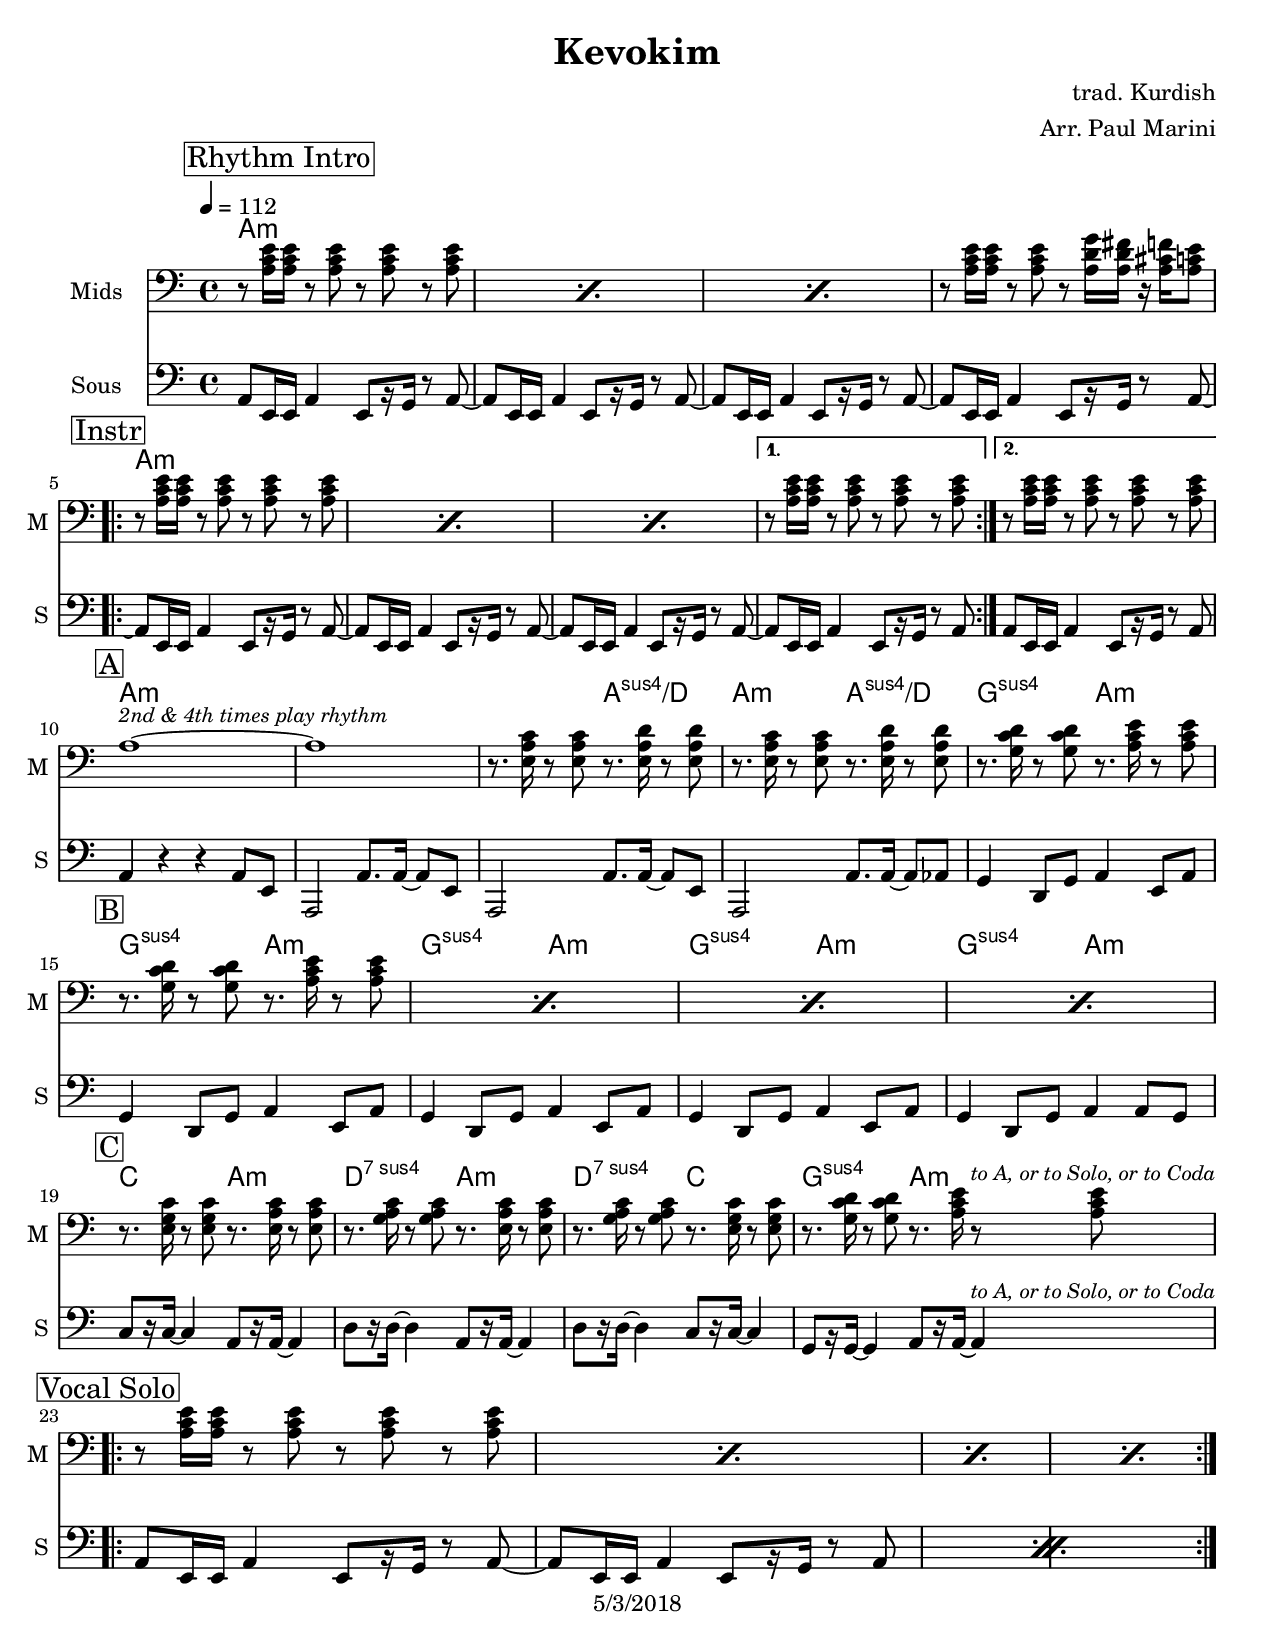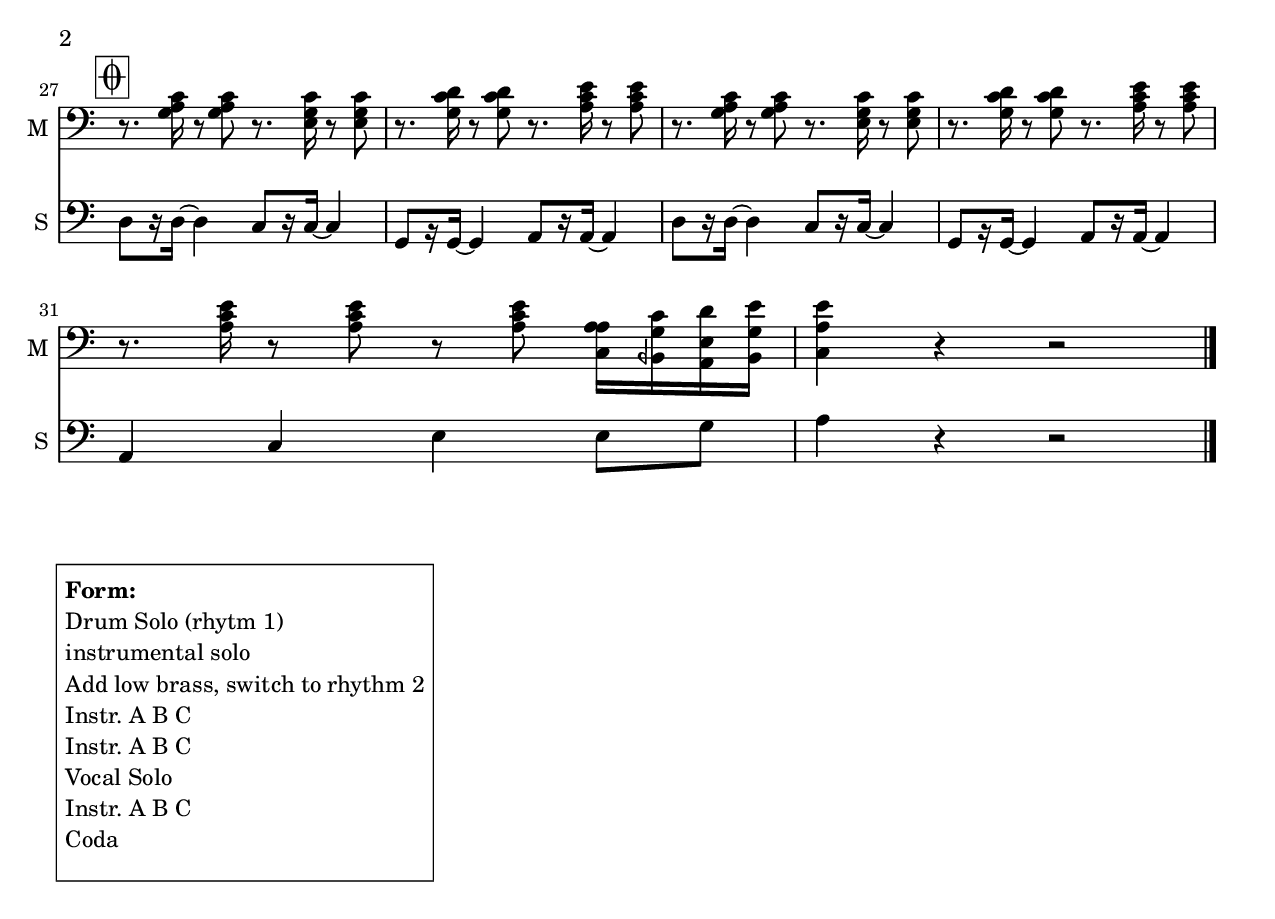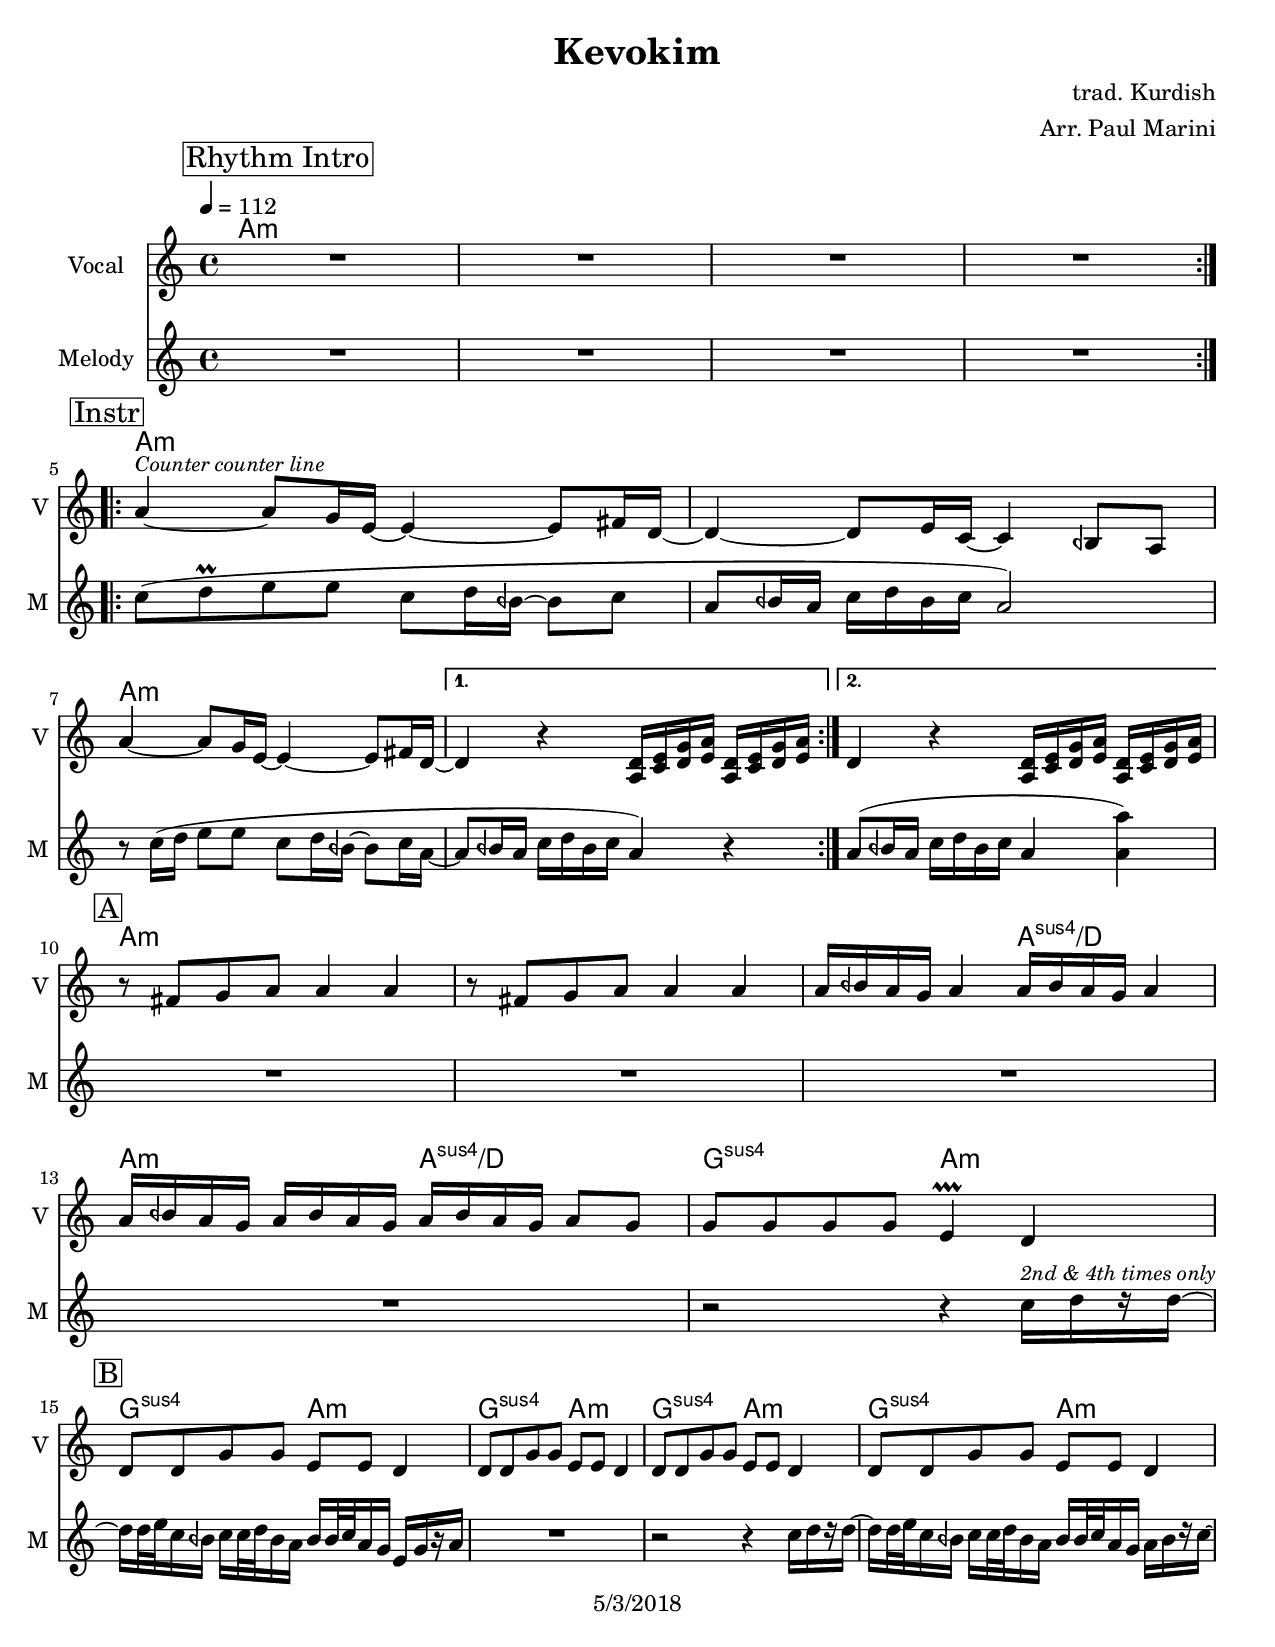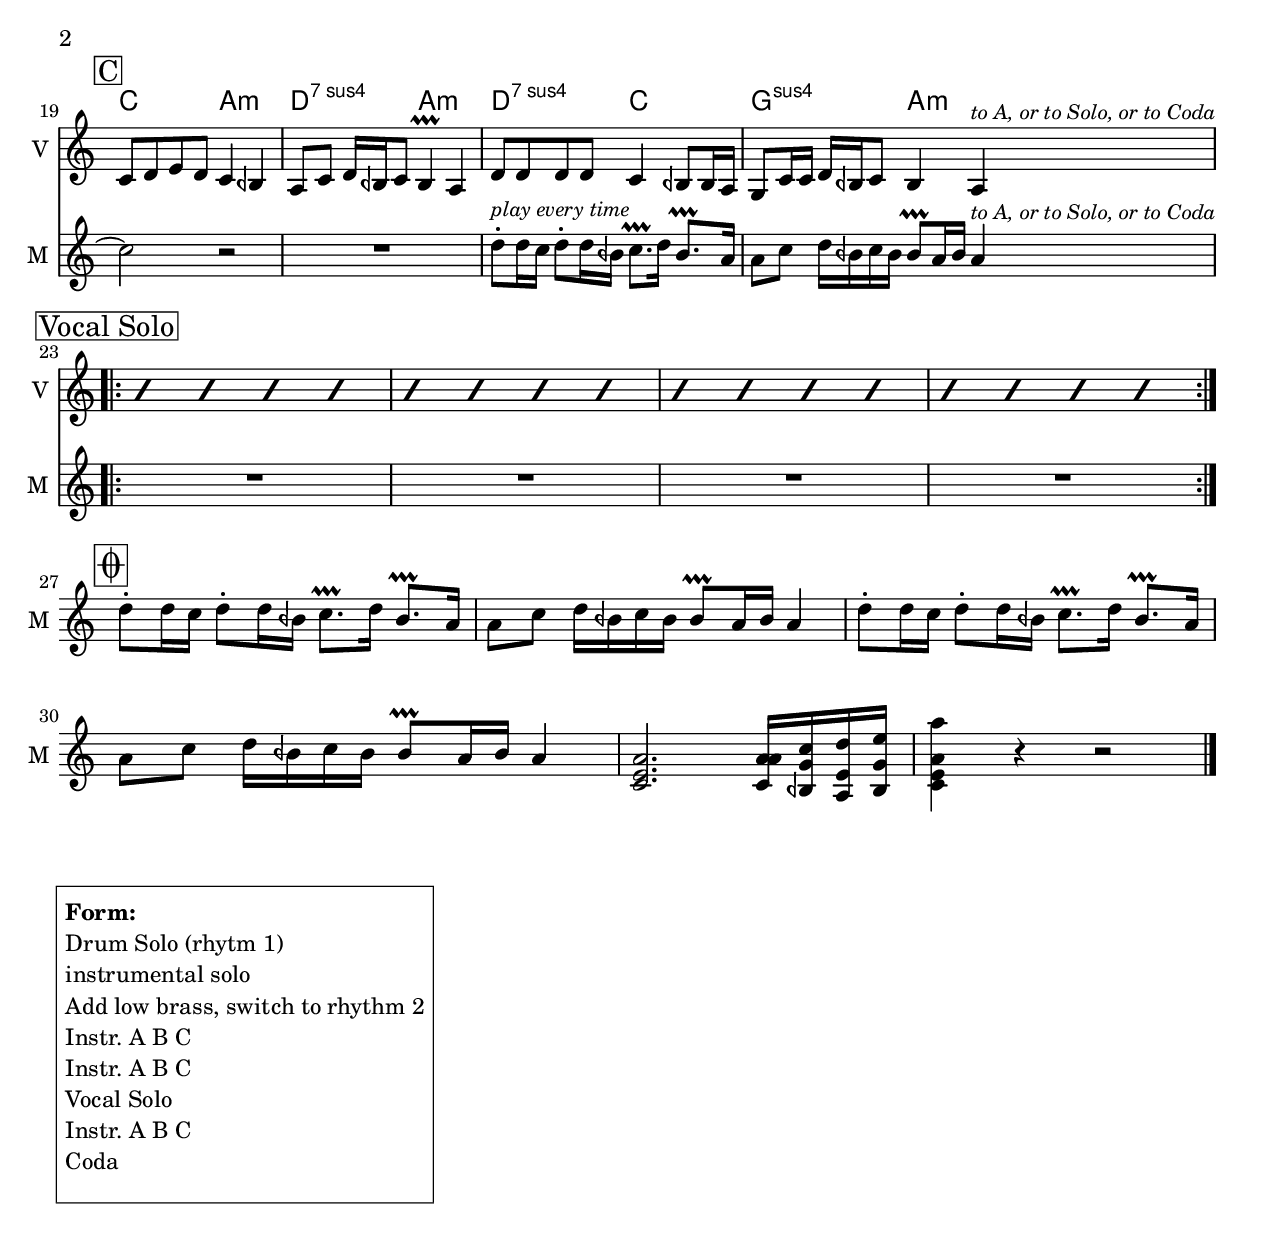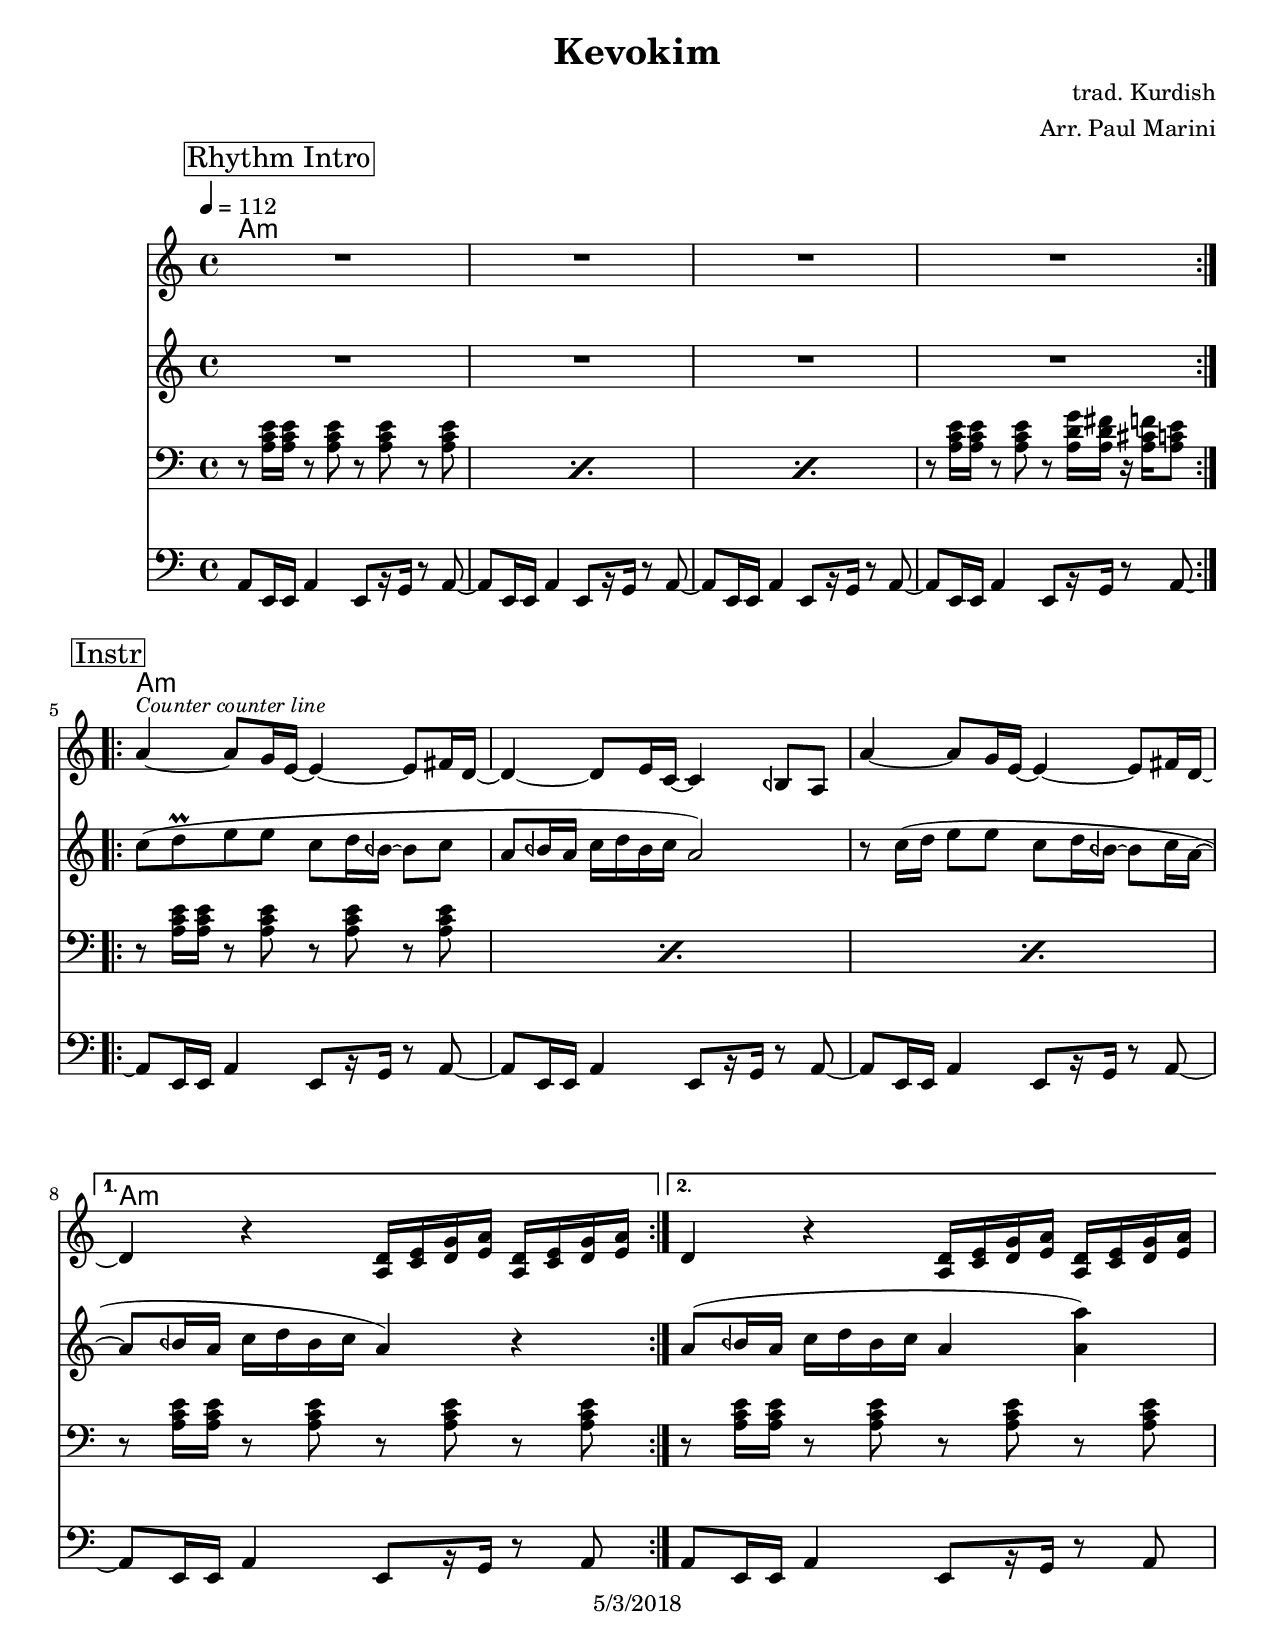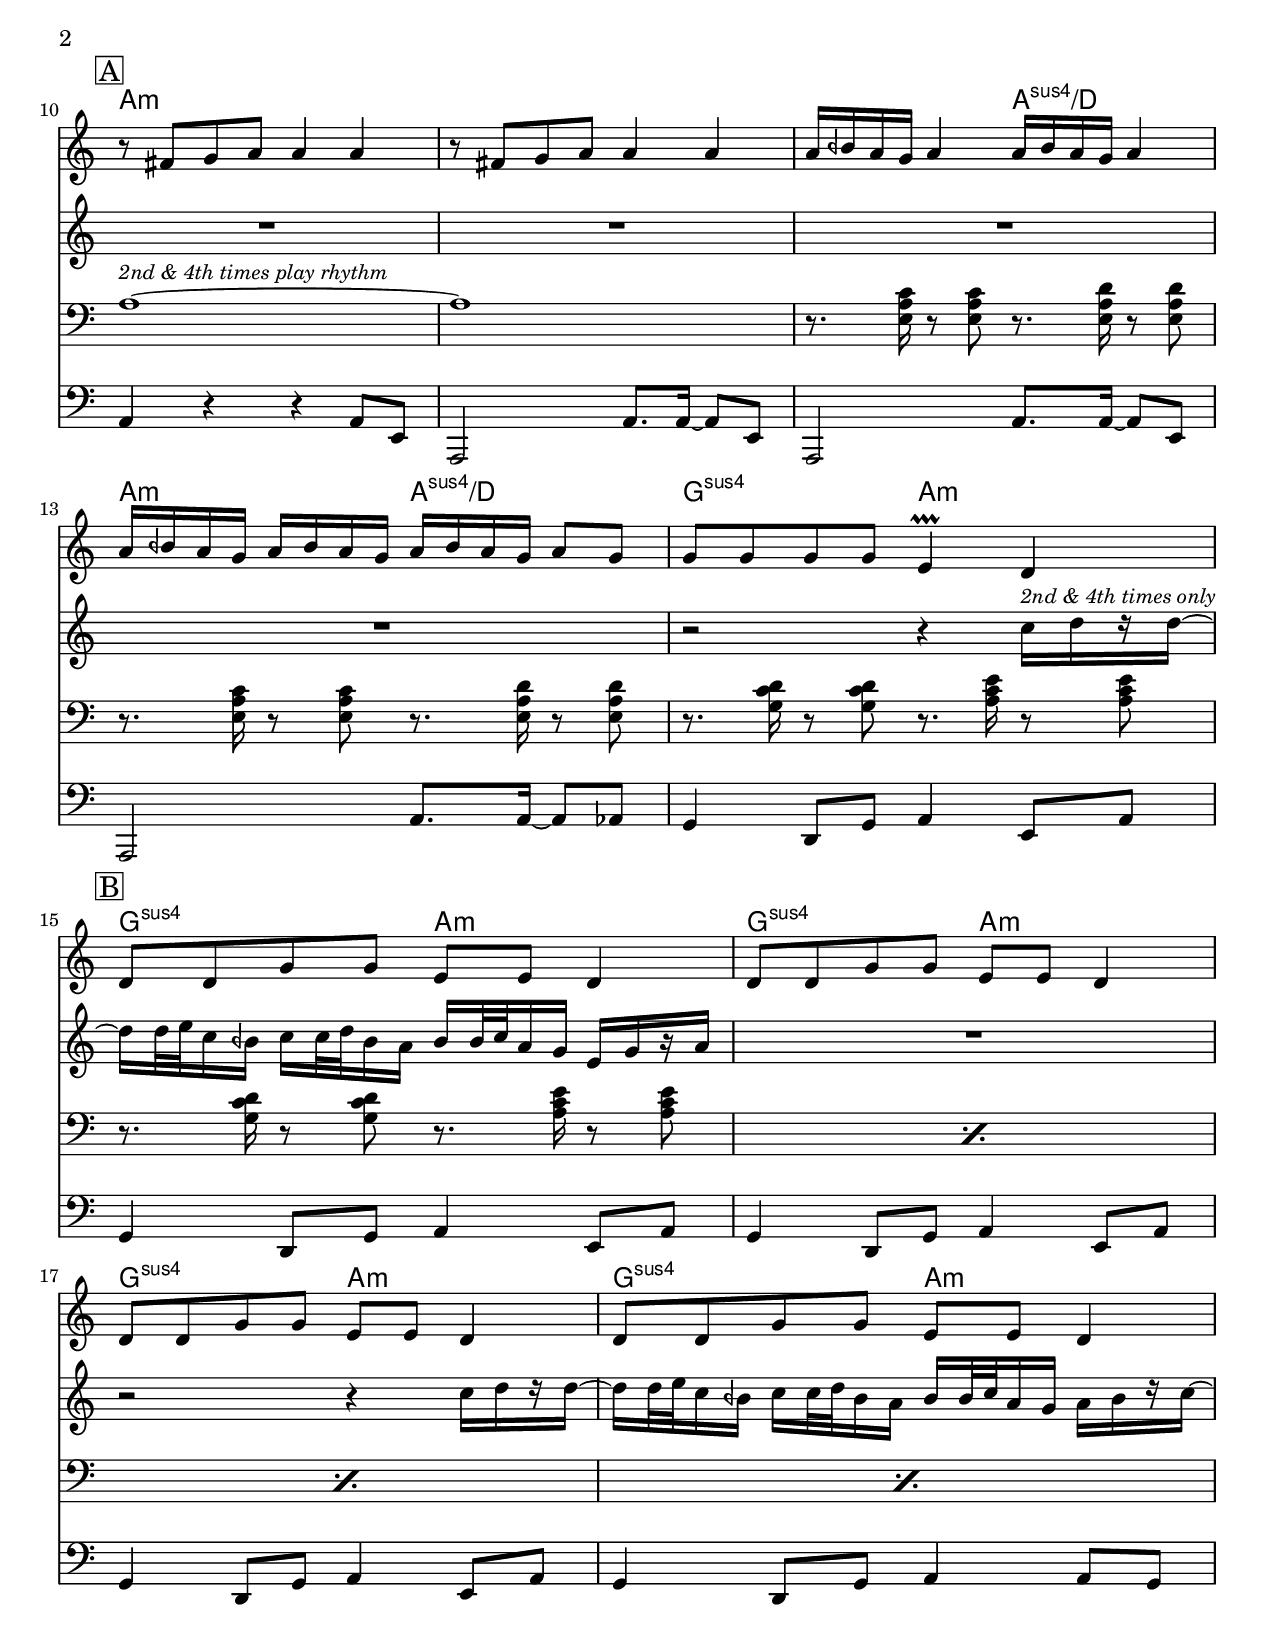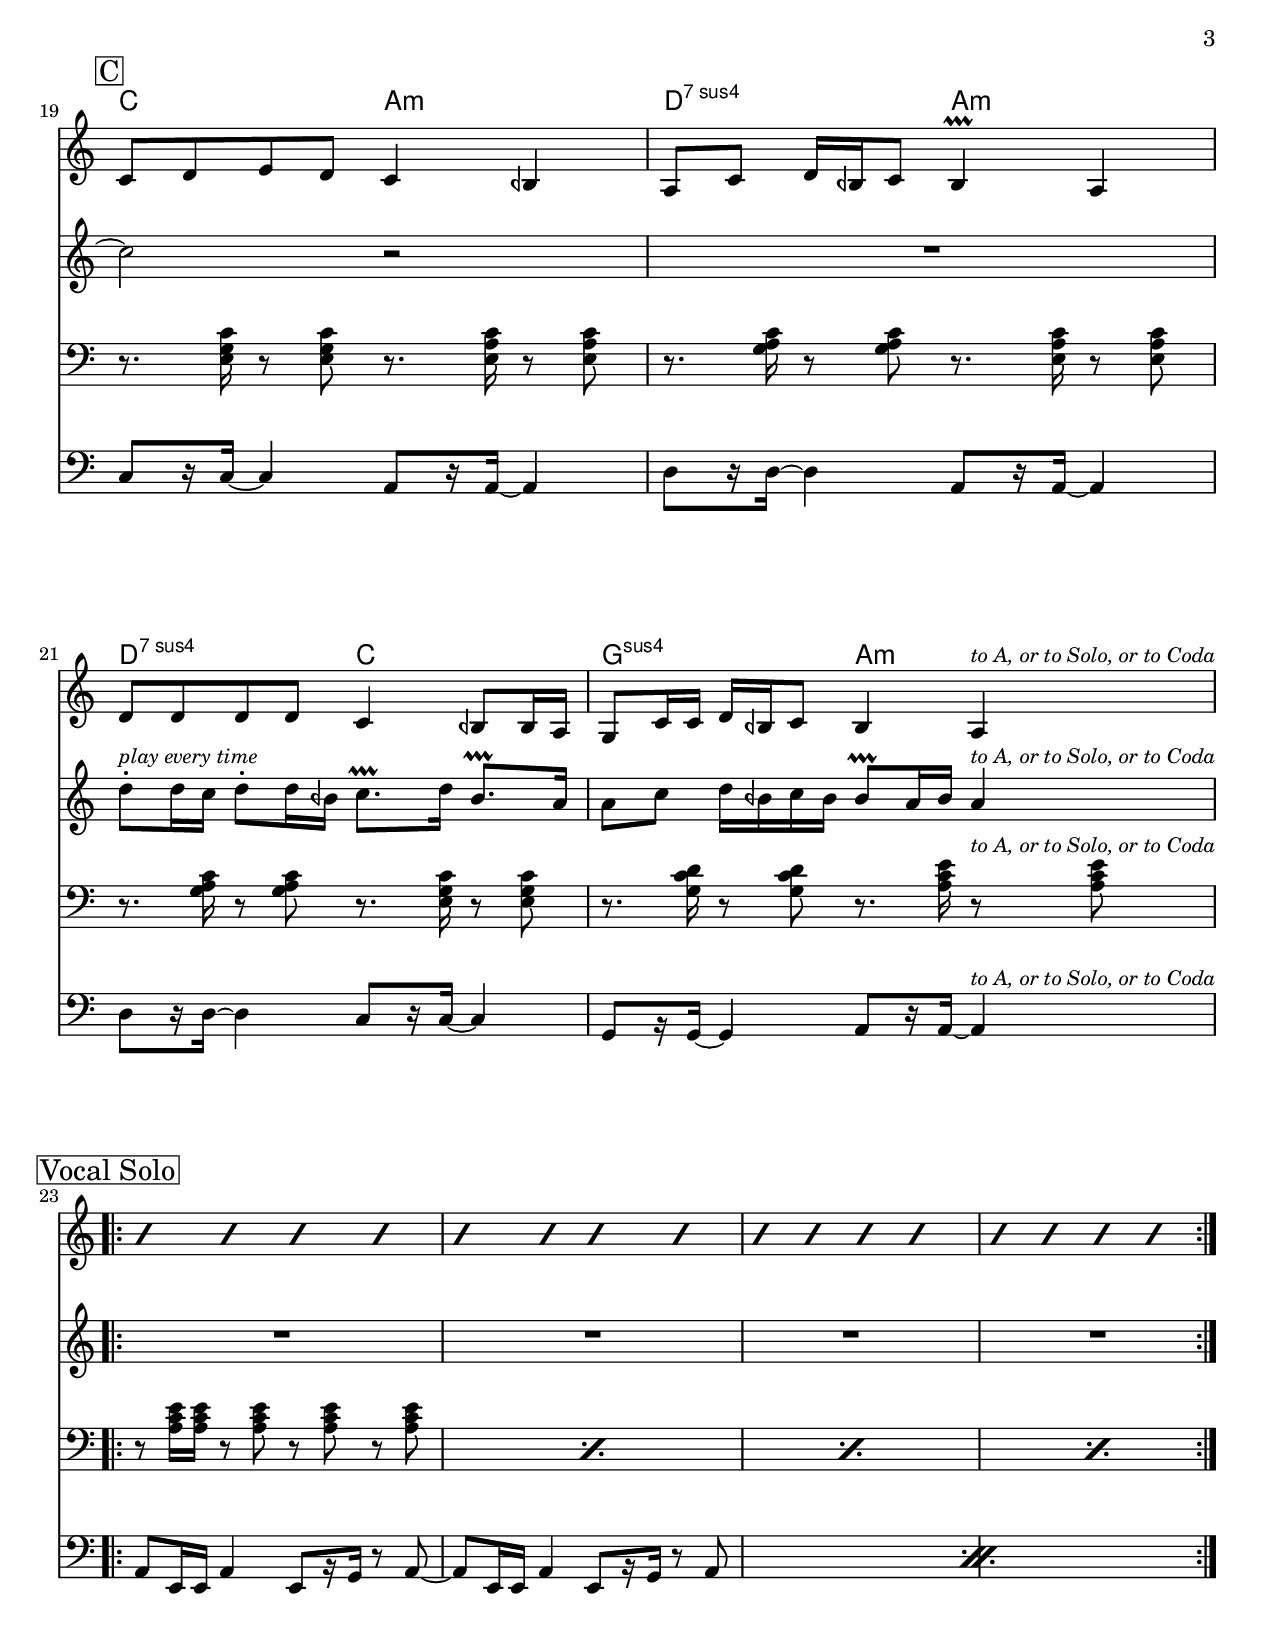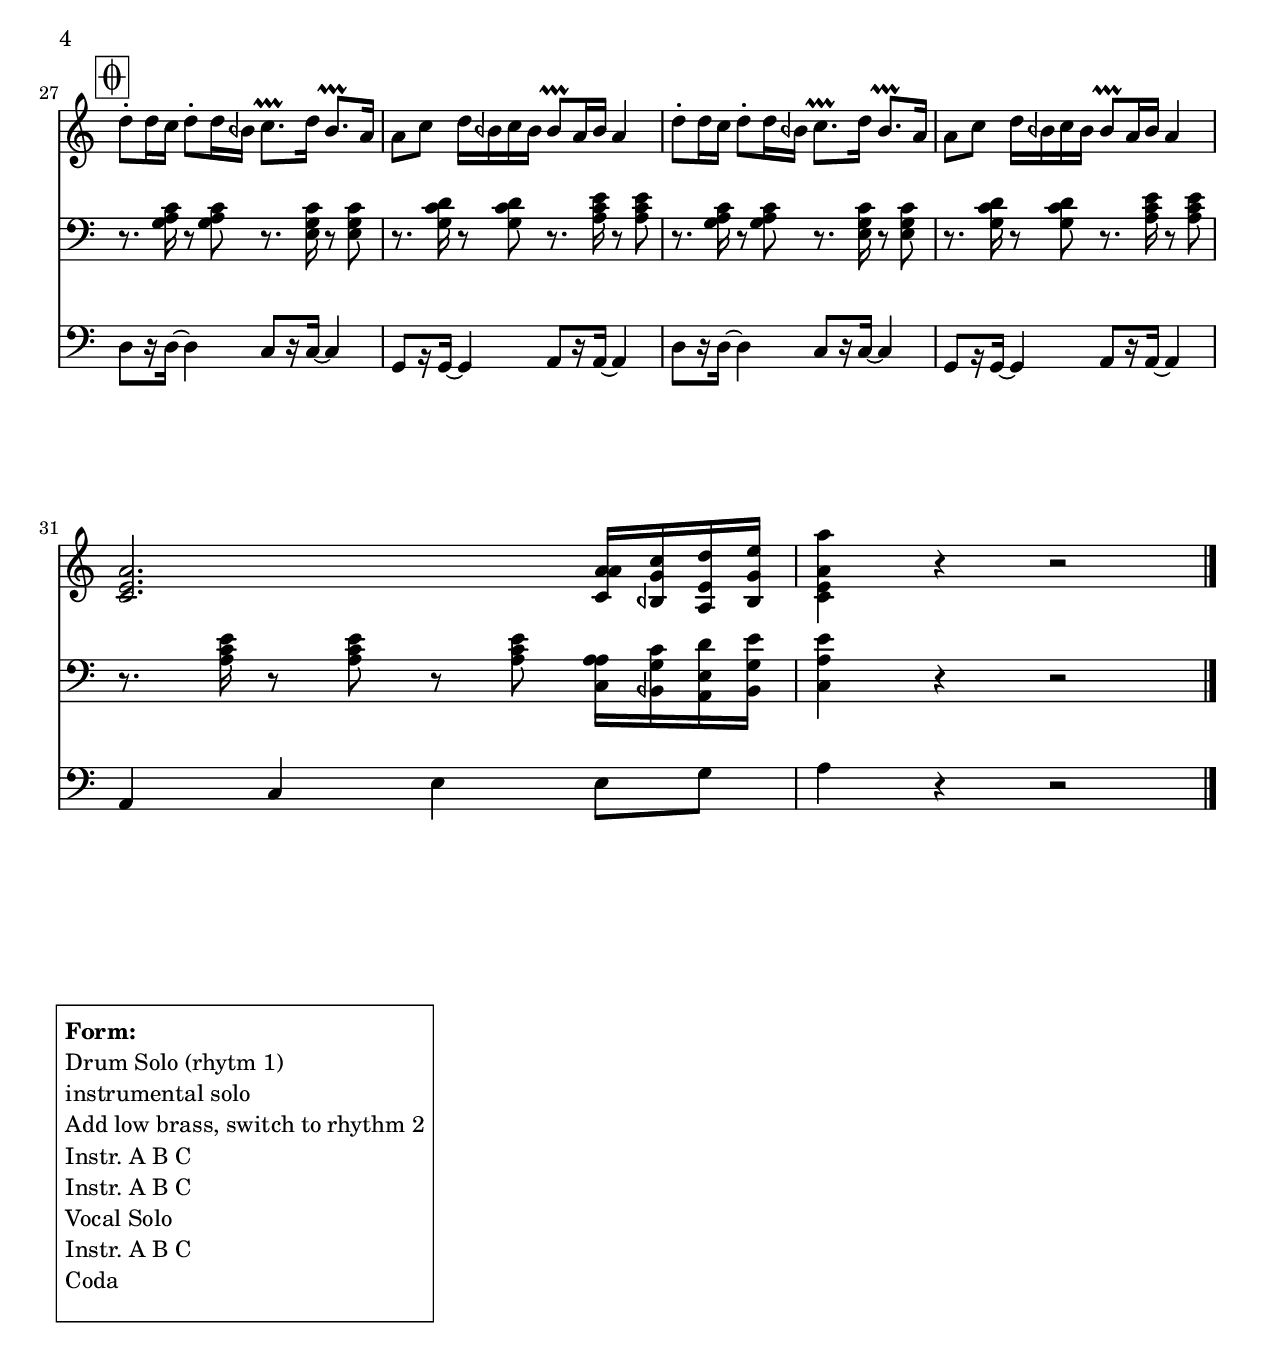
\version "2.18.2"

\header {
	title = "Kevokim"
	composer = "trad. Kurdish"
	arranger = "Arr. Paul Marini"
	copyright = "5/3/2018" %date of latest edits
}
\paper {
  #(set-paper-size "letter")
  }


slash = {
	\override NoteHead #'style = #'slash
	\override Stem #'transparent = ##t
}

noslash = {
	\revert NoteHead #'style
	\revert Stem #'transparent
}

the_form = %Form
	\markup { \box \column {
	\line { " " }
	\line { \bold " Form: " }
	\line { " Drum Solo (rhytm 1) " }
	\line { " instrumental solo " }
	\line { " Add low brass, switch to rhythm 2 " }
	\line { " Instr. A B C " }
	\line { " Instr. A B C " }
	\line { " Vocal Solo " }
	\line { " Instr. A B C " }
	\line { " Coda " }
	\line { " " }
	}}

test = { \relative c' { \tempo 4 = 80 \set Score.markFormatter = #format-mark-box-letters
	\repeat volta 2 {
	}
}
}

%{ ornament conventions, a/o 10/2017
%	\prall		regular up ornament, metric
%	\lineprall	quick, nonmetric up ornament	(was \mordent)
%	\mordent		regular down ornament, nonmetric	(was \upbow)
%	\prallprall	consecutive up ornaments, metric
% \trill		trill
%	\turn		turn of some sort
%}

lead = { \relative c' { \tempo 4 = 112 \set Score.markFormatter = #format-mark-box-letters
	\mark \markup { \box "Rhythm Intro" }
	\repeat volta 2 {
		R1*4 |
	}
	\break

	\mark \markup { \box "Instr" }
	\repeat volta 2 {
		a'4^\markup { \italic \small "Counter counter line" }~ a8 g16 e~ e4~ e8 fis16 d~ |
		d4~ d8 e16 c~ c4 beh8 a |
		a'4~ a8 g16 e~ e4~ e8 fis16 d~ |
	}
	\alternative {
		{ d4 r <a d>16 <c e> <d g> <e a> <a, d> <c e> <d g> <e a> |}
		{ d4 r <a d>16 <c e> <d g> <e a> <a, d> <c e> <d g> <e a> |}
	}
	\break

	\mark \markup { \box "A" }
	r8 fis g a a4 a | r8 fis g a a4 a | 
	a16 beh a g a4 a16 beh a g a4 |
	a16 beh a g a16 beh a g a16 beh a g a8 g |
	g8 g g g e4\prallprall d |
	\break

	\mark \markup { \box "B" }
	d8 d g g e e d4 | 
	d8 d g g e e d4 | 
	d8 d g g e e d4 | 
	d8 d g g e e d4 | 
	\break

	\mark \markup { \box "C" }
	c8 d e d c4 beh | a8 c d16 beh c8 beh4\prallprall a |
	d8 d d d c4 beh8 beh16 a | g8 c16 c d beh c8 beh4 a^\markup {\italic \small "to A, or to Solo, or to Coda"} |
	\break

	\mark \markup { \box "Vocal Solo" }
	\repeat volta 2 {
		\slash b'4 b b b | b b b b | b b b b | b b b b |
	}
	\break

	\mark \markup { \box \musicglyph #"scripts.coda" }
}
}

melody = { \relative c'' { \tempo 4 = 112 \set Score.markFormatter = #format-mark-box-letters
	\mark \markup { \box "Rhythm Intro" }
	\repeat volta 2 {
		R1*4 |
	}

	\mark \markup { \box "Instr" }
	\repeat volta 2 {
		c8( d\prall e e c d16 beh~ beh8 c |
		a8 beh16 a c d beh c a2) |
		r8 c16( d e8 e c d16 beh~ beh8 c16 a~ |
	}
	\alternative {
		{ a8 beh16 a c d beh c a4) r | }
		{ a8( beh16 a c d beh c a4 <a a'>) | }
	}
	\break

	\mark \markup { \box "A" }
	R1*4
	r2 r4 c16^\markup {\small \italic "2nd & 4th times only"} [ d r d~] |
	\break

	\mark \markup { \box "B" }
	d16 d32 e c16 beh c c32 d beh16 a beh beh32 c a16 g e [g r a] |
	R1 |
	r2 r4 c16[ d r d~] |
	d16 d32 e c16 beh c c32 d beh16 a beh beh32 c a16 g a [beh r c~ ]|
	\break

	\mark \markup { \box "C" }
	c2 r | R1  |
	d8-.^\markup {\small \italic "play every time"} d16 c d8-. d16 beh c8.\prallprall d16 beh8.\prallprall a16 |
	a8 c d16 beh c beh beh8\prallprall a16 beh a4^\markup {\italic \small "to A, or to Solo, or to Coda"} |
	\break

	\mark \markup { \box "Vocal Solo" }
	\repeat volta 2 {
		R1*4 | 
	}
	\break

	\mark \markup { \box \musicglyph #"scripts.coda" }
	d8-. d16 c d8-. d16 beh c8.\prallprall d16 beh8.\prallprall a16 |
	a8 c d16 beh c beh beh8\prallprall a16 beh a4 |
	d8-. d16 c d8-. d16 beh c8.\prallprall d16 beh8.\prallprall a16 |
	a8 c d16 beh c beh beh8\prallprall a16 beh a4 |
	<c, e a>2. <c a' a>16  <beh g' c> <a e' d'> <beh g' e'> | <c e a a'>4 r r2 |

\bar "|."
}
}

midbrass = { \relative c' { \tempo 4 = 112 \set Score.markFormatter = #format-mark-box-letters
	\mark \markup { \box "Rhythm Intro" }
	\repeat percent 3 {
		r8 <a c e>16 <a c e> r8 <a c e> r <a c e> r <a c e> |
	}
	r8 <a c e>16 <a c e> r8 <a c e> r  <a d g>16 <a d fis> r <a cis f> <a c e>8 |
	\break

	\mark \markup { \box "Instr" }
	\repeat volta 2 {
		\repeat percent 3 {
			r8 <a c e>16 <a c e> r8 <a c e> r <a c e> r <a c e> |
		}
	}
	\alternative {
		{ r8 <a c e>16 <a c e> r8 <a c e> r <a c e> r <a c e> | }
		{ r8 <a c e>16 <a c e> r8 <a c e> r <a c e> r <a c e> | }
	}
	\break

	\mark \markup { \box "A" }
	a1~^\markup {\small \italic "2nd & 4th times play rhythm"} | a | 
	r8. <e a c>16 r8 <e a c> r8. <e a d>16 r8 <e a d> |
	r8. <e a c>16 r8 <e a c> r8. <e a d>16 r8 <e a d> |
	r8. <g c d>16 r8 <g c d> r8. <a c e>16 r8 <a c e> |
	\break

	\mark \markup { \box "B" }
	\repeat percent 4 {
		r8. <g c d>16 r8 <g c d> r8. <a c e>16 r8 <a c e> |
	}
	\break

	\mark \markup { \box "C" }
	r8. <e g c>16 r8 <e g c> r8. <e a c>16 r8 <e a c> |
	r8. <g a c>16 r8 <g a c> r8. <e a c>16 r8 <e a c> |
	r8. <g a c>16 r8 <g a c> r8. <e g c>16 r8 <e g c> |
	r8. <g c d>16 r8 <g c d> r8. <a c e>16 r8^\markup {\italic \small "to A, or to Solo, or to Coda"} <a c e>  |
	\break

	\mark \markup { \box "Vocal Solo" }
	\repeat volta 2 {
		\repeat percent 4 {
			r8 <a c e>16 <a c e> r8 <a c e> r <a c e> r <a c e> |
		}
	}
	\break

	\mark \markup { \box \musicglyph #"scripts.coda" }
	r8. <g a c>16 r8 <g a c> r8. <e g c>16 r8 <e g c> |
	r8. <g c d>16 r8 <g c d> r8. <a c e>16 r8 <a c e> |
	r8. <g a c>16 r8 <g a c> r8. <e g c>16 r8 <e g c> |
	r8. <g c d>16 r8 <g c d> r8. <a c e>16 r8 <a c e> |
	\break

	r8. <a c e>16 r8 <a c e> r8 <a c e> <c, a' a>16  <beh g' c> <a e' d'> <beh g' e'> | <c a' e'>4 r r2 |
}
}

bass = { \relative c { \tempo 4 = 112 \set Score.markFormatter = #format-mark-box-letters
	\mark \markup { \box "Rhythm Intro" }
	a8 e16 e a4 e8[ r16 g] r8 a~ | 
	a8 e16 e a4 e8[ r16 g] r8 a~ | 
	a8 e16 e a4 e8[ r16 g] r8 a~ | 
	a8 e16 e a4 e8[ r16 g] r8 a~ | 
	\break

	\mark \markup { \box "Instr" }
	\repeat volta 2 {
		a8 e16 e a4 e8[ r16 g] r8 a~ | 
		a8 e16 e a4 e8[ r16 g] r8 a~ | 
		a8 e16 e a4 e8[ r16 g] r8 a~ | 
	}
	\alternative {
		{ a8 e16 e a4 e8[ r16 g] r8 a | }
		{ a8 e16 e a4 e8[ r16 g] r8 a | }
	}

	\mark \markup { \box "A" }
	a4 r4 r a8 e | a,2 a'8. a16~ a8 e | a,2 a'8. a16~ a8 e | 
	a,2 a'8. a16~ a8 aes | g4 d8 g a4 e8 a |
	\break

	\mark \markup { \box "B" }
	g4 d8 g a4 e8 a | g4 d8 g a4 e8 a | 
	g4 d8 g a4 e8 a | g4 d8 g a4 a8 g |
	\break
		
	\mark \markup { \box "C" }
	c8[ r16 c~] c4 a8[ r16 a~] a4 |
	d8[ r16 d~] d4 a8[ r16 a~] a4 |
	d8[ r16 d~] d4 c8[ r16 c~] c4 |
	g8[ r16 g~] g4 a8[ r16 a~] a4^\markup {\italic \small "to A, or to Solo, or to Coda"} |

	\mark \markup { \box "Vocal Solo" }
	\repeat volta 2 {
		\repeat percent 2 {
			a8 e16 e a4 e8[ r16 g] r8 a~ | 
			a8 e16 e a4 e8[ r16 g] r8 a~ | 
		}
	}
	\break

	\mark \markup { \box \musicglyph #"scripts.coda" }

	d8[ r16 d~] d4 c8[ r16 c~] c4 |
	g8[ r16 g~] g4 a8[ r16 a~] a4 |
	d8[ r16 d~] d4 c8[ r16 c~] c4 |
	g8[ r16 g~] g4 a8[ r16 a~] a4 |
	\break

	a4 c e e8 g | a4 r r2 |
	\bar "|."
	

}
}


changes = { \chordmode {

% Rhythm Intro
a1:min | a1:min | a1:min | a1:min |

% Instr
a1:min | a1:min | a1:min | a1:min |
a1:min |

% A
a1:min | a1:min | a2:min a:sus4/d | a2:min a:sus4/d | g2:sus4 a:min | 

% B
g2:sus a:min | g2:sus a:min | g2:sus a:min | g2:sus a:min | 

% C 
c2 a:min | d:sus7 a:min | d:sus7 c | g:sus a:min |

% Vocal Solo

}
}


\book {
	\bookOutputSuffix "score"
	\score {
	  <<
	    \new ChordNames {
		\set chordChanges = ##t
		\changes
	    }
	    \new Staff { \clef treble
		\lead
	    }
	    \new Staff { \clef treble
		\melody
	    }
	    \new Staff { \clef bass
		\midbrass
	    }
	    \new Staff { \clef bass
		\bass
	    }
	  >>
	}
	\the_form
}
\book {
	\bookOutputSuffix "melody"
	\score {
	  <<
	    \new ChordNames {
		\set chordChanges = ##t
		\changes
	    }
	    \new Staff \with { 
			instrumentName = "Vocal "
			shortInstrumentName = "V "
			} 
			{ \clef treble
		\lead
	    }
	    \new Staff \with { 
			instrumentName = "Melody "
			shortInstrumentName = "M "
			} 
			{ \clef treble
		\melody
	    }
	  >>
	}
	\the_form
}
\book {
	\bookOutputSuffix "lowbrass"
	\score {
	  <<
	    \new ChordNames {
		\set chordChanges = ##t
		\changes
	    }
	    \new Staff \with { 
			instrumentName = "Mids "
			shortInstrumentName = "M "
			}
			{ \clef bass 
		\midbrass
	    }
	    \new Staff \with { 
			instrumentName = "Sous "
			shortInstrumentName = "S "
			}
			{ \clef bass
		\bass
	    }
	  >>
	}
	\the_form
}
%{
\book {
	\bookOutputSuffix "midbrass"
	\score {
	  <<
	    \new ChordNames {
		\set chordChanges = ##t
		\changes
	    }
	    \new Staff { \clef bass
		\midbrass
	    }
	  >>
	}
	\the_form
}
%{
\book {
	\score {
	  <<
		\new Staff {
		  \set Staff.midiInstrument = #"trumpet" \unfoldRepeats
			\melody
		}
		\new Staff {
		  \set Staff.midiInstrument = #"trumpet" \unfoldRepeats
			\midbrass
		}
	  >>
		\midi { }
	}
}
\book {
	\score {
	  <<
		\new Staff {
		  \set Staff.midiInstrument = #"trumpet" \unfoldRepeats
			\test
		}
	  >>
		\midi { }
	}
}
%}
